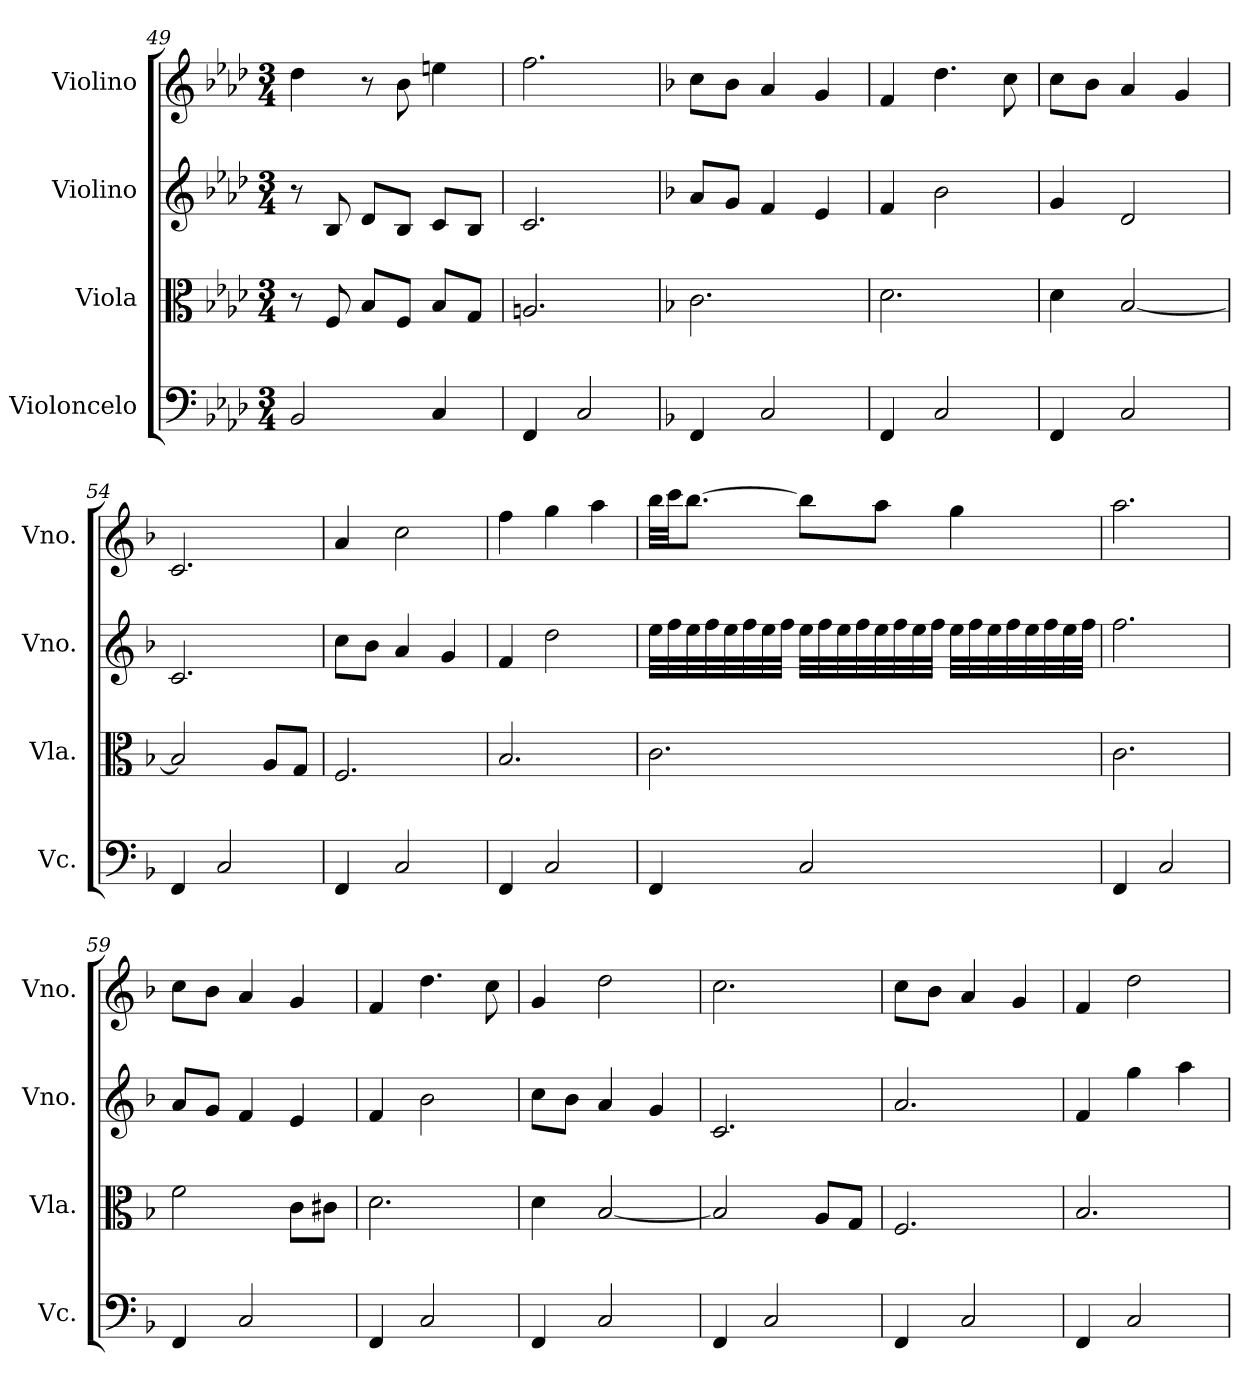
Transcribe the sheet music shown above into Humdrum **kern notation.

**kern	**kern	**kern	**kern
*part4	*part3	*part2	*part1
*staff4	*staff3	*staff2	*staff1
*I"Violoncelo	*I"Viola	*I"Violino	*I"Violino
*I'Vc.	*I'Vla.	*I'Vno.	*I'Vno.
*clefF4	*clefC3	*clefG2	*clefG2
*k[b-e-a-d-]	*k[b-e-a-d-]	*k[b-e-a-d-]	*k[b-e-a-d-]
*M3/4	*M3/4	*M3/4	*M3/4
=49	=49	=49	=49
2BB-/	8r	8r	4dd-\
.	8F/	8B-/	.
.	8B-/L	8d-/L	8r
.	8F/J	8B-/J	8b-\
4C/	8B-/L	8c/L	4een\
.	8G/J	8B-/J	.
=50	=50	=50	=50
4FF/	2.An/	2.c/	2.ff\
2C/	.	.	.
=51	=51	=51	=51
*k[b-]	*k[b-]	*k[b-]	*k[b-]
4FF/	2.c\	8a/L	8cc\L
.	.	8g/J	8b-\J
2C/	.	4f/	4a/
.	.	4e/	4g/
=52	=52	=52	=52
4FF/	2.d\	4f/	4f/
2C/	.	2b-\	4.dd\
.	.	.	8cc\
=53	=53	=53	=53
4FF/	4d\	4g/	8cc\L
.	.	.	8b-\J
2C/	[2B-/	2d/	4a/
.	.	.	4g/
!!LO:LB:g=z
=54	=54	=54	=54
4FF/	2B-/]	2.c/	2.c/
2C/	.	.	.
.	8A/L	.	.
.	8G/J	.	.
=55	=55	=55	=55
4FF/	2.F/	8cc\L	4a/
.	.	8b-\J	.
2C/	.	4a/	2cc\
.	.	4g/	.
=56	=56	=56	=56
4FF/	2.B-/	4f/	4ff\
2C/	.	2dd\	4gg\
.	.	.	4aa\
=57	=57	=57	=57
4FF/	2.c\	32ee\LLL	32bb-\LLL
.	.	32ff\	32ccc\JJ
.	.	32ee\	[8.bb-\J
.	.	32ff\	.
.	.	32ee\	.
.	.	32ff\	.
.	.	32ee\	.
.	.	32ff\JJJ	.
2C/	.	32ee\LLL	8bb-\L]
.	.	32ff\	.
.	.	32ee\	.
.	.	32ff\	.
.	.	32ee\	8aa\J
.	.	32ff\	.
.	.	32ee\	.
.	.	32ff\JJJ	.
.	.	32ee\LLL	4gg\
.	.	32ff\	.
.	.	32ee\	.
.	.	32ff\	.
.	.	32ee\	.
.	.	32ff\	.
.	.	32ee\	.
.	.	32ff\JJJ	.
=58	=58	=58	=58
4FF/	2.c\	2.ff\	2.aa\
2C/	.	.	.
=59	=59	=59	=59
4FF/	2f\	8a/L	8cc\L
.	.	8g/J	8b-\J
2C/	.	4f/	4a/
.	8c\L	4e/	4g/
.	8c#X\J	.	.
!!LO:LB:g=z
=60	=60	=60	=60
4FF/	2.d\	4f/	4f/
2C/	.	2b-\	4.dd\
.	.	.	8cc\
=61	=61	=61	=61
4FF/	4d\	8cc\L	4g/
.	.	8b-\J	.
2C/	[2B-/	4a/	2dd\
.	.	4g/	.
=62	=62	=62	=62
4FF/	2B-/]	2.c/	2.cc\
2C/	.	.	.
.	8A/L	.	.
.	8G/J	.	.
=63	=63	=63	=63
4FF/	2.F/	2.a/	8cc\L
.	.	.	8b-\J
2C/	.	.	4a/
.	.	.	4g/
=64	=64	=64	=64
4FF/	2.B-/	4f/	4f/
2C/	.	4gg\	2dd\
.	.	4aa\	.
=	=	=	=
*-	*-	*-	*-
